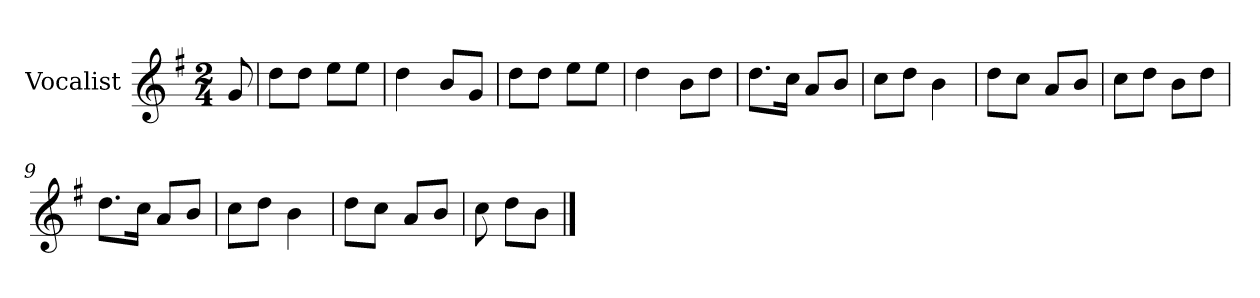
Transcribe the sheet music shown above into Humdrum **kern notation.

**kern
*part1
*staff1
*I"Vocalist
*k[f#]
*G:
*M2/4
=
8g
=1
8ddL
8ddJ
8eeL
8eeJ
=2
4dd
8bL
8gJ
=3
8ddL
8ddJ
8eeL
8eeJ
=4
4dd
8bL
8ddJ
=5
8.ddL
16ccJk
8aL
8bJ
=6
8ccL
8ddJ
4b
=7
8ddL
8ccJ
8aL
8bJ
=8
8ccL
8ddJ
8bL
8ddJ
=9
8.ddL
16ccJk
8aL
8bJ
=10
8ccL
8ddJ
4b
=11
8ddL
8ccJ
8aL
8bJ
=12
8cc
8ddL
8bJ
==
*-
